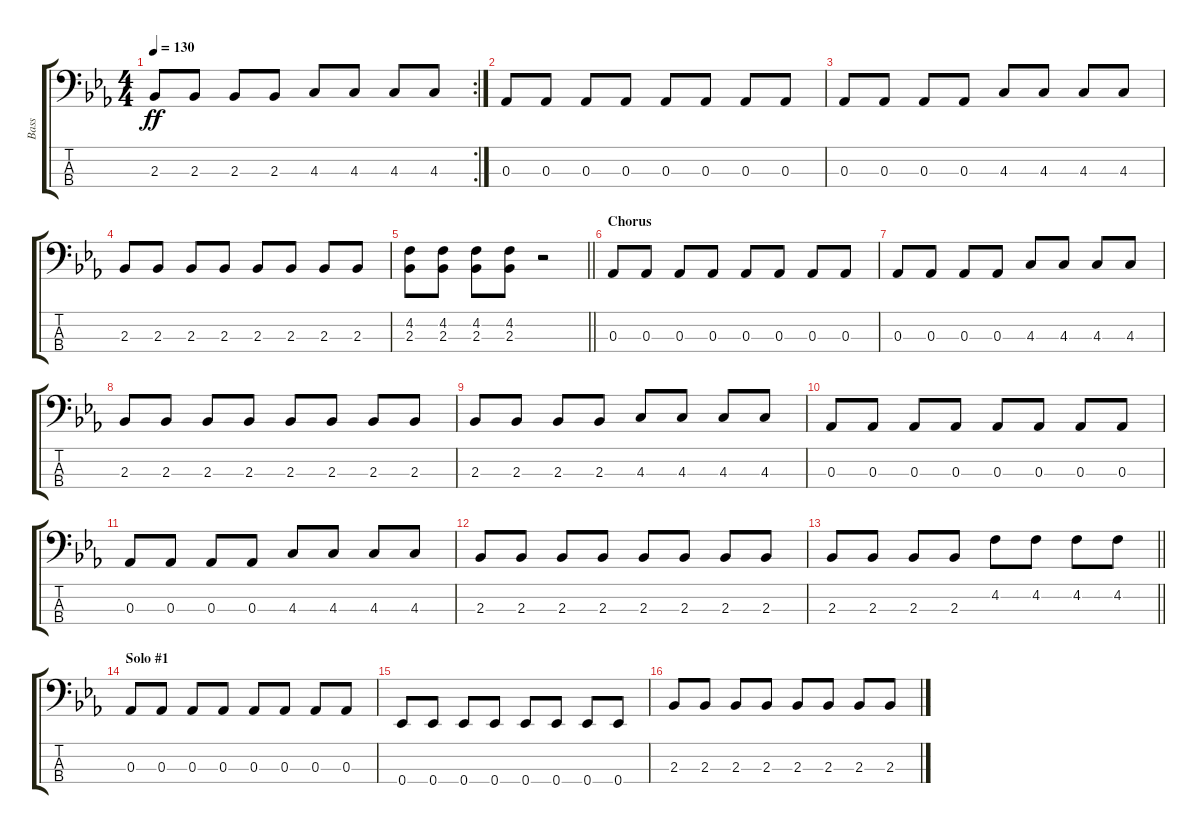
\track ("Bass" "Bass") {instrument electricbassfinger}
\staff {score tabs}
\tuning (Gb2 Db2 Ab1 Eb1) {hide}
\rc 2
\ts (4 4)
\tempo 130
\clef f4
\ks eb
2.3.8{dy ff} 2.3.8 2.3.8 2.3.8 4.3.8 4.3.8 4.3.8 4.3.8 |
0.3.8 0.3.8 0.3.8 0.3.8 0.3.8 0.3.8 0.3.8 0.3.8 |
0.3.8 0.3.8 0.3.8 0.3.8 4.3.8 4.3.8 4.3.8 4.3.8 |
2.3.8 2.3.8 2.3.8 2.3.8 2.3.8 2.3.8 2.3.8 2.3.8 |
\barLineRight lightlight
(4.2 2.3).8 (4.2 2.3).8 (4.2 2.3).8 (4.2 2.3).8 r.2 |
\section ("" "Chorus")
0.3.8 0.3.8 0.3.8 0.3.8 0.3.8 0.3.8 0.3.8 0.3.8 |
0.3.8 0.3.8 0.3.8 0.3.8 4.3.8 4.3.8 4.3.8 4.3.8 |
2.3.8 2.3.8 2.3.8 2.3.8 2.3.8 2.3.8 2.3.8 2.3.8 |
2.3.8 2.3.8 2.3.8 2.3.8 4.3.8 4.3.8 4.3.8 4.3.8 |
0.3.8 0.3.8 0.3.8 0.3.8 0.3.8 0.3.8 0.3.8 0.3.8 |
0.3.8 0.3.8 0.3.8 0.3.8 4.3.8 4.3.8 4.3.8 4.3.8 |
2.3.8 2.3.8 2.3.8 2.3.8 2.3.8 2.3.8 2.3.8 2.3.8 |
\barLineRight lightlight
2.3.8 2.3.8 2.3.8 2.3.8 4.2.8 4.2.8 4.2.8 4.2.8 |
\section ("" "Solo #1")
0.3.8 0.3.8 0.3.8 0.3.8 0.3.8 0.3.8 0.3.8 0.3.8 |
0.4.8 0.4.8 0.4.8 0.4.8 0.4.8 0.4.8 0.4.8 0.4.8 |
2.3.8 2.3.8 2.3.8 2.3.8 2.3.8 2.3.8 2.3.8 2.3.8
